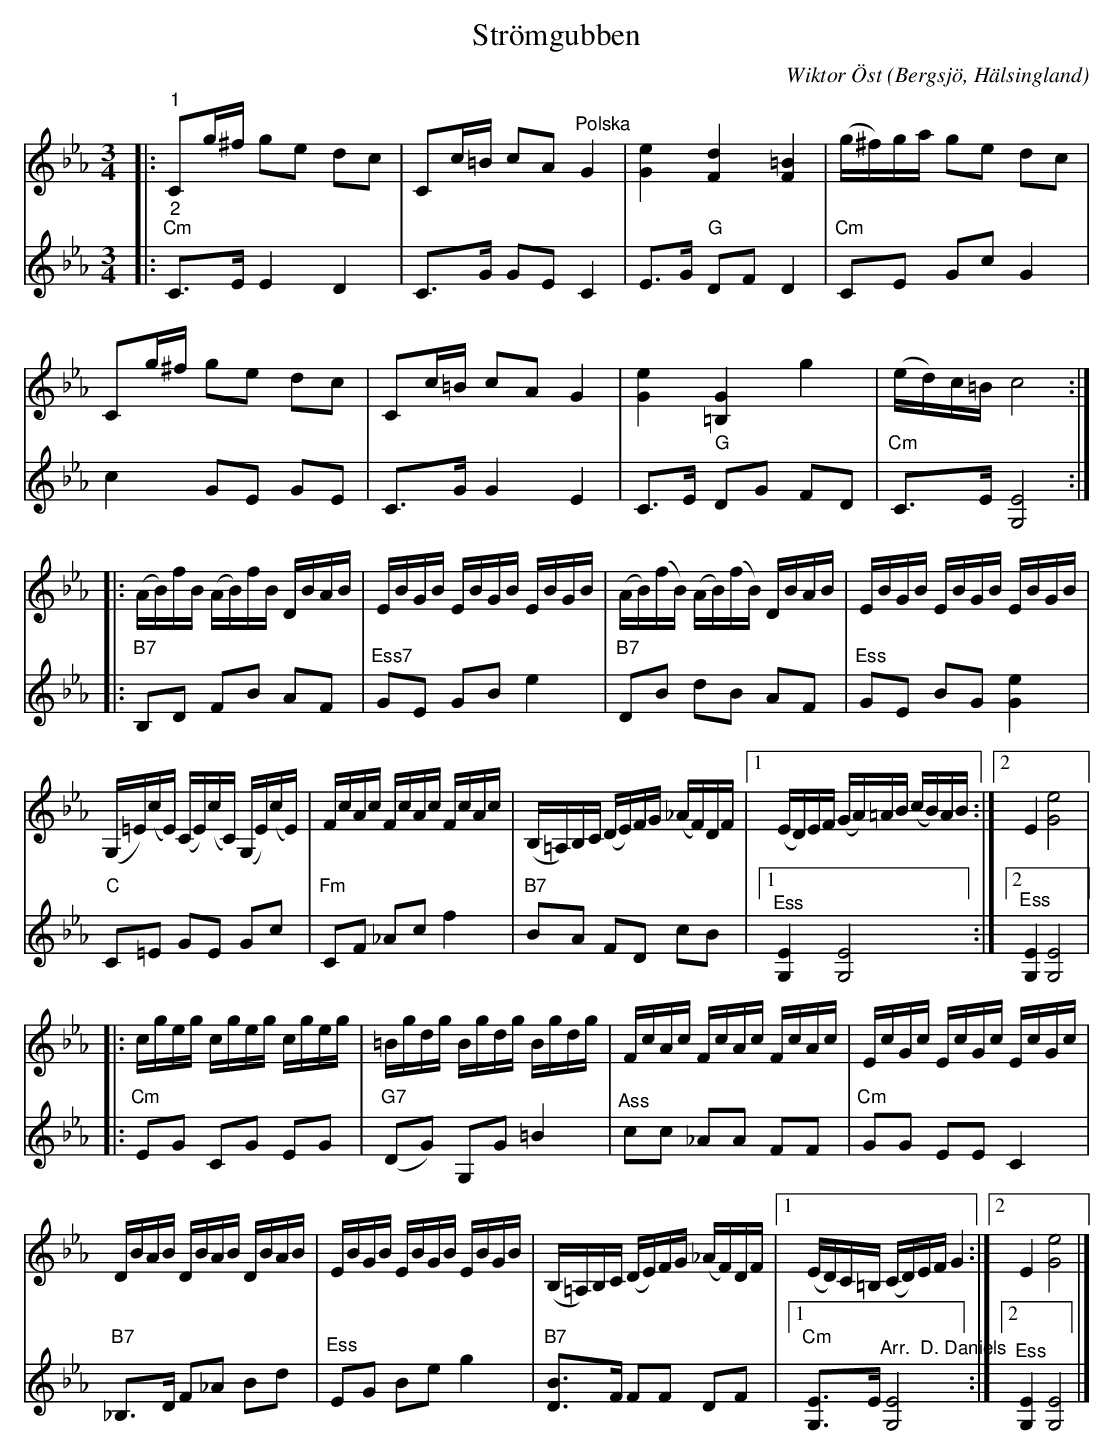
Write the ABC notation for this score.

X:1
T:Strömgubben
C:Wiktor Öst
O:Bergsjö, Hälsingland
L:1/16
M:3/4
K:Eb
V:1
|:"^1" C2g^f g2e2 d2c2 | C2c=B c2A2"^Polska" G4 | [Ge]4 [Fd]4 [F=B]4 | (g^f)ga g2e2 d2c2 |
C2g^f g2e2 d2c2 | C2c=B c2A2 G4 | [Ge]4 [=B,G]4 g4 | (ed)c=B c8 ::
(AB)fB (AB)fB DBAB | EBGB EBGB EBGB | (AB)(fB) (AB)(fB) DBAB | EBGB EBGB EBGB |
(G,=E)(cE) (CE)(cC) (G,E)(cE) | FcAc FcAc FcAc | (B,=A,)B,C (DE)FG (_AF)DF |1 (ED)EF (GA)=AB (cB)AB :|2 E4 [Ge]8 |:
cgeg cgeg cgeg | =Bgdg Bgdg Bgdg | FcAc FcAc FcAc | EcGc EcGc EcGc |
DBAB DBAB DBAB | EBGB EBGB EBGB | (B,=A,)B,C (DE)FG (_AF)DF |1 (ED)C=B, (CD)EF G4 :|2 E4 [Ge]8 |]
V:2
|:"^2""Cm" C2>E2 E4 D4 | C2>G2 G2E2 C4 | E2>G2"G" D2F2 D4 |"Cm" C2E2 G2c2 G4 |
 c4 G2E2 G2E2 | C2>G2 G4 E4 | C2>E2"G" D2G2 F2D2 |"Cm" C2>E2 [G,E]8 ::
"B7" B,2D2 F2B2 A2F2 | "^Ess7" G2E2 G2B2 e4 |"B7" D2B2 d2B2 A2F2 |"^Ess" G2E2 B2G2 [Ge]4 |
"C" C2=E2 G2E2 G2c2 | "Fm" C2F2 _A2c2 f4 |"B7" B2A2 F2D2 c2B2 |1"^Ess" [G,E]4 [G,E]8 :|2"^Ess" [G,E]4 [G,E]8 |:
"Cm" E2G2 C2G2 E2G2 |"G7" (D2G2) G,2G2 =B4 |"^Ass" c2c2 _A2A2 F2F2 |"Cm" G2G2 E2E2 C4 |
"B7" _B,2>D2 F2_A2 B2d2 |"^Ess" E2G2 B2e2 g4 |"B7" [DB]2>F2 F2F2 D2F2 |1 "Cm" [G,E]2>E2"^Arr.  D. Daniels" [G,E]8 :|2"^Ess" [G,E]4 [G,E]8 |]
